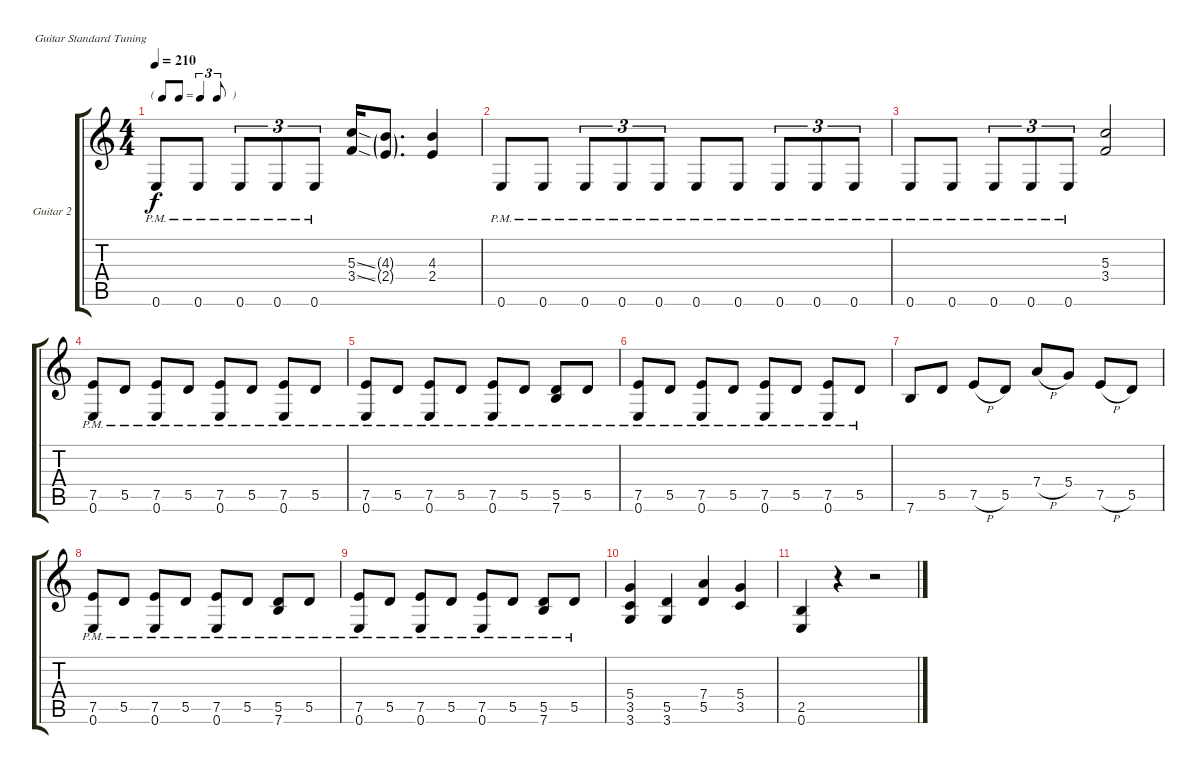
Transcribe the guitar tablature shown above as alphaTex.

\bracketExtendMode groupsimilarinstruments
\firstSystemTrackNameOrientation horizontal
\otherSystemsTrackNameOrientation horizontal
\track ("Guitar 2" "Guitar 2") {instrument distortionguitar}
\staff {score tabs}
\tuning (E4 B3 G3 D3 A2 E2)
\ts (4 4)
\tf triplet8th
\tempo 210
\clef g2
\scale
0.333333
\ks c
0.6{pm}.8{dy f} 0.6{pm}.8 0.6{pm}.8{tu (3 2)} 0.6{pm}.8{tu (3 2)} 0.6{pm}.8{tu (3 2)} (5.3{ss} 3.4{ss}).16 (4.3{g} 2.4{g}).8{d} (4.3 2.4).4 |
\scale
0.333333 0.6{pm}.8 0.6{pm}.8 0.6{pm}.8{tu (3 2)} 0.6{pm}.8{tu (3 2)} 0.6{pm}.8{tu (3 2)} 0.6{pm}.8 0.6{pm}.8 0.6{pm}.8{tu (3 2)} 0.6{pm}.8{tu (3 2)} 0.6{pm}.8{tu (3 2)} |
\scale
0.333333 0.6{pm}.8 0.6{pm}.8 0.6{pm}.8{tu (3 2)} 0.6{pm}.8{tu (3 2)} 0.6{pm}.8{tu (3 2)} (5.3 3.4).2 |
\scale
0.333333 (7.5{pm} 0.6{pm}).8 5.5{pm}.8 (7.5{pm} 0.6{pm}).8 5.5{pm}.8 (7.5{pm} 0.6{pm}).8 5.5{pm}.8 (7.5{pm} 0.6{pm}).8 5.5{pm}.8 |
\scale
0.333333 (7.5{pm} 0.6{pm}).8 5.5{pm}.8 (7.5{pm} 0.6{pm}).8 5.5{pm}.8 (7.5{pm} 0.6{pm}).8 5.5{pm}.8 (5.5{pm} 7.6{pm}).8 5.5{pm}.8 |
\scale
0.333333 (7.5{pm} 0.6{pm}).8 5.5{pm}.8 (7.5{pm} 0.6{pm}).8 5.5{pm}.8 (7.5{pm} 0.6{pm}).8 5.5{pm}.8 (7.5{pm} 0.6{pm}).8 5.5{pm}.8 |
\scale
0.333333 7.6.8 5.5.8 7.5{h}.8 5.5.8 7.4{h}.8 5.4.8 7.5{h}.8 5.5.8 |
\scale
0.333333 (7.5{pm} 0.6{pm}).8 5.5{pm}.8 (7.5{pm} 0.6{pm}).8 5.5{pm}.8 (7.5{pm} 0.6{pm}).8 5.5{pm}.8 (5.5{pm} 7.6{pm}).8 5.5{pm}.8 |
\scale
0.333333 (7.5{pm} 0.6{pm}).8 5.5{pm}.8 (7.5{pm} 0.6{pm}).8 5.5{pm}.8 (7.5{pm} 0.6{pm}).8 5.5{pm}.8 (5.5{pm} 7.6{pm}).8 5.5{pm}.8 |
(5.4 3.5 3.6).4 (5.5 3.6).4 (7.4 5.5).4 (5.4 3.5).4 |
(2.5 0.6).4 r.4 r.2
